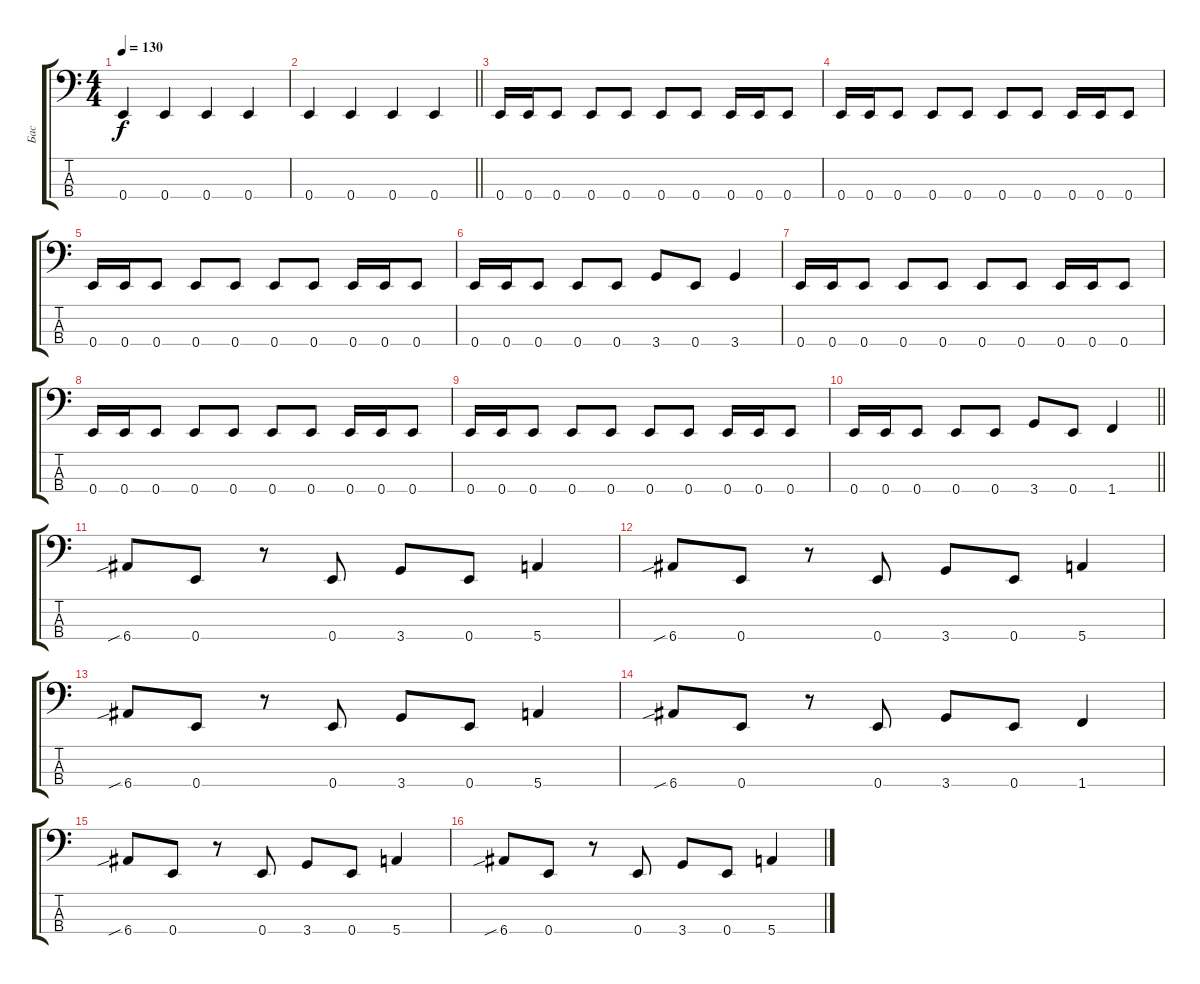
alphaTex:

\track ("Бас" "Бас") {instrument electricbassfinger}
\staff {score tabs}
\tuning (G2 D2 A1 E1) {hide}
\ts (4 4)
\tempo 130
\clef f4
\ks c
0.4.4{dy f} 0.4.4 0.4.4 0.4.4 |
\barLineRight lightlight
0.4.4 0.4.4 0.4.4 0.4.4 |
0.4.16 0.4.16 0.4.8 0.4.8 0.4.8 0.4.8 0.4.8 0.4.16 0.4.16 0.4.8 |
0.4.16 0.4.16 0.4.8 0.4.8 0.4.8 0.4.8 0.4.8 0.4.16 0.4.16 0.4.8 |
0.4.16 0.4.16 0.4.8 0.4.8 0.4.8 0.4.8 0.4.8 0.4.16 0.4.16 0.4.8 |
0.4.16 0.4.16 0.4.8 0.4.8 0.4.8 3.4.8 0.4.8 3.4.4 |
0.4.16 0.4.16 0.4.8 0.4.8 0.4.8 0.4.8 0.4.8 0.4.16 0.4.16 0.4.8 |
0.4.16 0.4.16 0.4.8 0.4.8 0.4.8 0.4.8 0.4.8 0.4.16 0.4.16 0.4.8 |
0.4.16 0.4.16 0.4.8 0.4.8 0.4.8 0.4.8 0.4.8 0.4.16 0.4.16 0.4.8 |
\barLineRight lightlight
0.4.16 0.4.16 0.4.8 0.4.8 0.4.8 3.4.8 0.4.8 1.4.4 |
6.4{sib}.8 0.4.8 r.8 0.4.8 3.4.8 0.4.8 5.4.4 |
6.4{sib}.8 0.4.8 r.8 0.4.8 3.4.8 0.4.8 5.4.4 |
6.4{sib}.8 0.4.8 r.8 0.4.8 3.4.8 0.4.8 5.4.4 |
6.4{sib}.8 0.4.8 r.8 0.4.8 3.4.8 0.4.8 1.4.4 |
6.4{sib}.8 0.4.8 r.8 0.4.8 3.4.8 0.4.8 5.4.4 |
6.4{sib}.8 0.4.8 r.8 0.4.8 3.4.8 0.4.8 5.4.4
